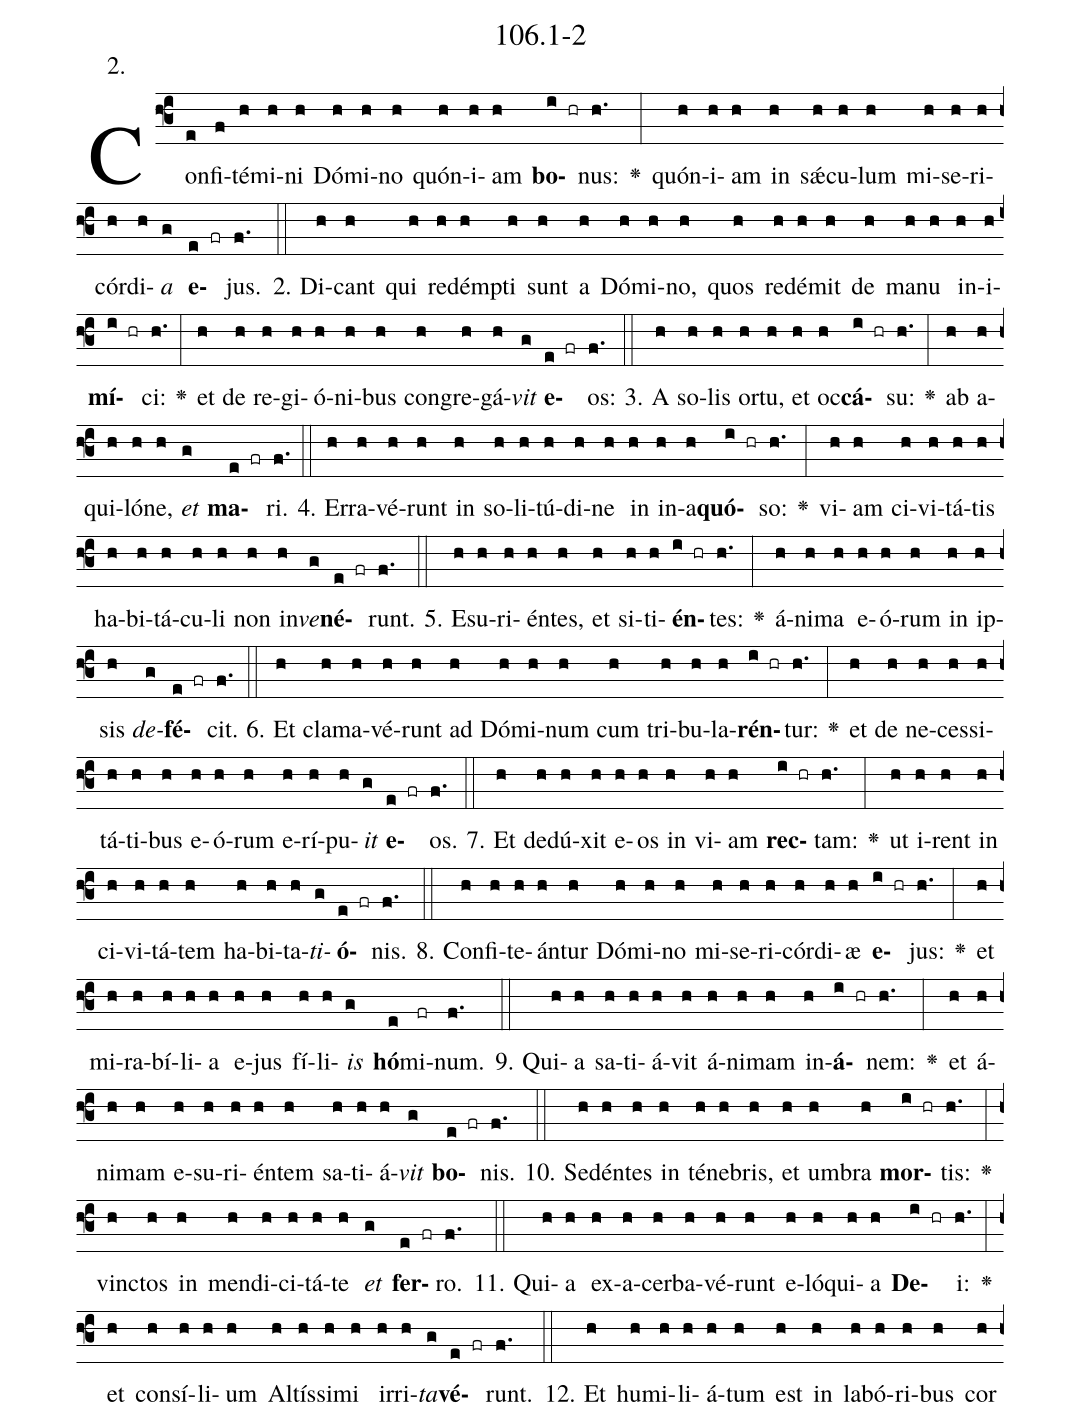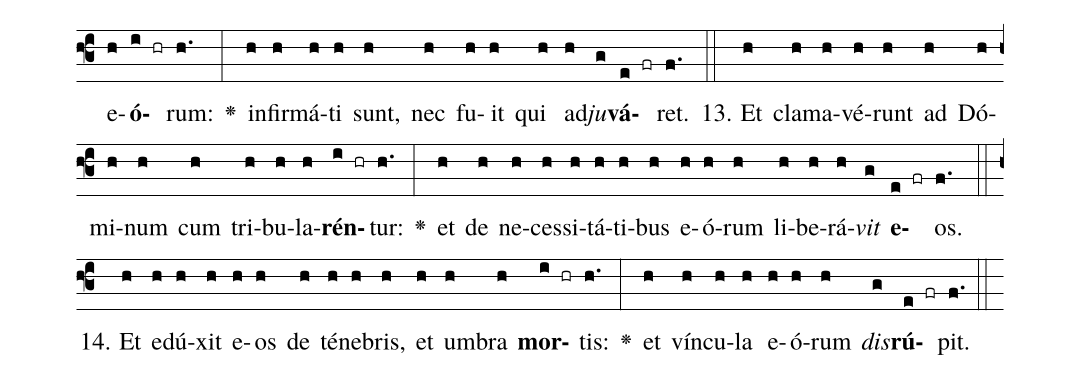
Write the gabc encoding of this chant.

name: 106.1-2;
annotation: 2.;
%%
(f3)Con(e)fi(f)té(h)mi(h)ni(h) Dó(h)mi(h)no(h) quón(h)i(h)am(h) <b>bo</b>(i hr)nus:(h.) <v>\greheightstar</v>(:) quón(h)i(h)am(h) in(h) sǽ(h)cu(h)lum(h) mi(h)se(h)ri(h)cór(h)di(h)<i>a</i>(g) <b>e</b>(e fr)jus.(f.) (::)
2. Di(h)cant(h) qui(h) red(h)émp(h)ti(h) sunt(h) a(h) Dó(h)mi(h)no,(h) quos(h) red(h)é(h)mit(h) de(h) ma(h)nu(h) in(h)i(h)<b>mí</b>(i hr)ci:(h.) <v>\greheightstar</v>(:) et(h) de(h) re(h)gi(h)ó(h)ni(h)bus(h) con(h)gre(h)gá(h)<i>vit</i>(g) <b>e</b>(e fr)os:(f.) (::)
3. A(h) so(h)lis(h) or(h)tu,(h) et(h) oc(h)<b>cá</b>(i hr)su:(h.) <v>\greheightstar</v>(:) ab(h) a(h)qui(h)ló(h)ne,(h) <i>et</i>(g) <b>ma</b>(e fr)ri.(f.) (::)
4. Er(h)ra(h)vé(h)runt(h) in(h) so(h)li(h)tú(h)di(h)ne(h) in(h) in(h)a(h)<b>quó</b>(i hr)so:(h.) <v>\greheightstar</v>(:) vi(h)am(h) ci(h)vi(h)tá(h)tis(h) ha(h)bi(h)tá(h)cu(h)li(h) non(h) in(h)<i>ve</i>(g)<b>né</b>(e fr)runt.(f.) (::)
5. E(h)su(h)ri(h)én(h)tes,(h) et(h) si(h)ti(h)<b>én</b>(i hr)tes:(h.) <v>\greheightstar</v>(:) á(h)ni(h)ma(h) e(h)ó(h)rum(h) in(h) ip(h)sis(h) <i>de</i>(g)<b>fé</b>(e fr)cit.(f.) (::)
6. Et(h) cla(h)ma(h)vé(h)runt(h) ad(h) Dó(h)mi(h)num(h) cum(h) tri(h)bu(h)la(h)<b>rén</b>(i hr)tur:(h.) <v>\greheightstar</v>(:) et(h) de(h) ne(h)ces(h)si(h)tá(h)ti(h)bus(h) e(h)ó(h)rum(h) e(h)rí(h)pu(h)<i>it</i>(g) <b>e</b>(e fr)os.(f.) (::)
7. Et(h) de(h)dú(h)xit(h) e(h)os(h) in(h) vi(h)am(h) <b>rec</b>(i hr)tam:(h.) <v>\greheightstar</v>(:) ut(h) i(h)rent(h) in(h) ci(h)vi(h)tá(h)tem(h) ha(h)bi(h)ta(h)<i>ti</i>(g)<b>ó</b>(e fr)nis.(f.) (::)
8. Con(h)fi(h)te(h)án(h)tur(h) Dó(h)mi(h)no(h) mi(h)se(h)ri(h)cór(h)di(h)æ(h) <b>e</b>(i hr)jus:(h.) <v>\greheightstar</v>(:) et(h) mi(h)ra(h)bí(h)li(h)a(h) e(h)jus(h) fí(h)li(h)<i>is</i>(g) <b>hó</b>(e)mi(fr)num.(f.) (::)
9. Qui(h)a(h) sa(h)ti(h)á(h)vit(h) á(h)ni(h)mam(h) in(h)<b>á</b>(i hr)nem:(h.) <v>\greheightstar</v>(:) et(h) á(h)ni(h)mam(h) e(h)su(h)ri(h)én(h)tem(h) sa(h)ti(h)á(h)<i>vit</i>(g) <b>bo</b>(e fr)nis.(f.) (::)
10. Se(h)dén(h)tes(h) in(h) té(h)ne(h)bris,(h) et(h) um(h)bra(h) <b>mor</b>(i hr)tis:(h.) <v>\greheightstar</v>(:) vinc(h)tos(h) in(h) men(h)di(h)ci(h)tá(h)te(h) <i>et</i>(g) <b>fer</b>(e fr)ro.(f.) (::)
11. Qui(h)a(h) ex(h)a(h)cer(h)ba(h)vé(h)runt(h) e(h)ló(h)qui(h)a(h) <b>De</b>(i hr)i:(h.) <v>\greheightstar</v>(:) et(h) con(h)sí(h)li(h)um(h) Al(h)tís(h)si(h)mi(h) ir(h)ri(h)<i>ta</i>(g)<b>vé</b>(e fr)runt.(f.) (::)
12. Et(h) hu(h)mi(h)li(h)á(h)tum(h) est(h) in(h) la(h)bó(h)ri(h)bus(h) cor(h) e(h)<b>ó</b>(i hr)rum:(h.) <v>\greheightstar</v>(:) in(h)fir(h)má(h)ti(h) sunt,(h) nec(h) fu(h)it(h) qui(h) ad(h)<i>ju</i>(g)<b>vá</b>(e fr)ret.(f.) (::)
13. Et(h) cla(h)ma(h)vé(h)runt(h) ad(h) Dó(h)mi(h)num(h) cum(h) tri(h)bu(h)la(h)<b>rén</b>(i hr)tur:(h.) <v>\greheightstar</v>(:) et(h) de(h) ne(h)ces(h)si(h)tá(h)ti(h)bus(h) e(h)ó(h)rum(h) li(h)be(h)rá(h)<i>vit</i>(g) <b>e</b>(e fr)os.(f.) (::)
14. Et(h) e(h)dú(h)xit(h) e(h)os(h) de(h) té(h)ne(h)bris,(h) et(h) um(h)bra(h) <b>mor</b>(i hr)tis:(h.) <v>\greheightstar</v>(:) et(h) vín(h)cu(h)la(h) e(h)ó(h)rum(h) <i>dis</i>(g)<b>rú</b>(e fr)pit.(f.) (::)
